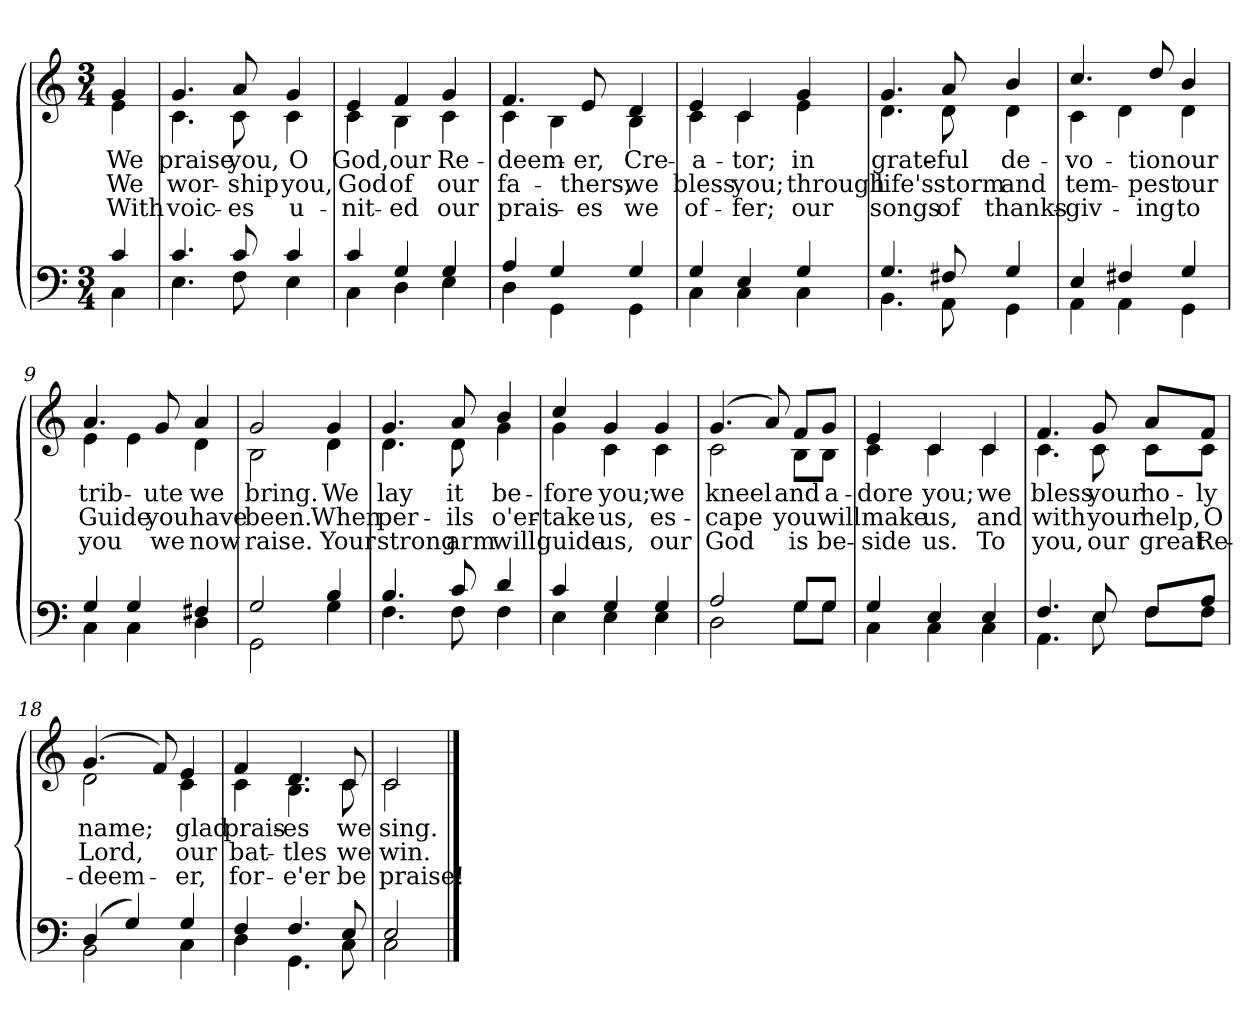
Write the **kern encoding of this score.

**kern	**kern	**text	**text	**text
*part2	*part1	*part1	*part1	*part1
*staff2	*staff1	*staff1	*staff1	*staff1
*clefF4	*clefG2	*	*	*
*k[]	*k[]	*	*	*
*M3/4	*M3/4	*	*	*
=1	=1	=1	=1	=1
*^	*	*	*	*
!	!	!LO:TX:b:i:t=Verse	!	!	!
!	!	!	!LO:LY:b	!LO:LY:b	!LO:LY:b
*	*	*^	*	*	*
4c/	4C\	4g/	4e\	We	We	With
=2	=2	=2	=2	=2	=2	=2
!	!	!	!	!LO:LY:b	!LO:LY:b	!LO:LY:b
4.c/	4.E\	4.g/	4.c\	praise	wor-	voic-
!	!	!	!	!LO:LY:b	!LO:LY:b	!LO:LY:b
8c/	8F\	8a/	8c\	you,	-ship	-es
!	!	!	!	!LO:LY:b	!LO:LY:b	!LO:LY:b
4c/	4E\	4g/	4c\	O	you,	u-
=3	=3	=3	=3	=3	=3	=3
!	!	!	!	!LO:LY:b	!LO:LY:b	!LO:LY:b
4c/	4C\	4e/	4c\	God,	God	-nit-
!	!	!	!	!LO:LY:b	!LO:LY:b	!LO:LY:b
4G/	4D\	4f/	4B\	our	of	-ed
!	!	!	!	!LO:LY:b	!LO:LY:b	!LO:LY:b
4G/	4E\	4g/	4c\	Re-	our	our
=4	=4	=4	=4	=4	=4	=4
!	!	!	!	!LO:LY:b	!LO:LY:b	!LO:LY:b
4A/	4D\	4.f/	4c\	-deem-	fa-	prais-
4G/	4GG\	.	4B\	.	.	.
!	!	!	!	!LO:LY:b	!LO:LY:b	!LO:LY:b
.	.	8e/	.	-er,	-thers,	-es
!	!	!	!	!LO:LY:b	!LO:LY:b	!LO:LY:b
4G/	4GG\	4d/	4B\	Cre-	we	we
=5	=5	=5	=5	=5	=5	=5
!	!	!	!	!LO:LY:b	!LO:LY:b	!LO:LY:b
4G/	4C\	4e/	4c\	-a-	bless	of-
!	!	!	!	!LO:LY:b	!LO:LY:b	!LO:LY:b
4E/	4C\	4c/	4c\	-tor;	you;	-fer;
!!LO:LB:g=z	!!
=6-	=6-	=6-	=6-	=6-	=6-	=6-
!	!	!	!	!LO:LY:b	!LO:LY:b	!LO:LY:b
4G/	4C\	4g/	4e\	in	through	our
=7	=7	=7	=7	=7	=7	=7
!	!	!	!	!LO:LY:b	!LO:LY:b	!LO:LY:b
4.G/	4.BB\	4.g/	4.d\	grate-	life's	songs
!	!	!	!	!LO:LY:b	!LO:LY:b	!LO:LY:b
8F#X/	8AA\	8a/	8d\	-ful	storm	of
!	!	!	!	!LO:LY:b	!LO:LY:b	!LO:LY:b
4G/	4GG\	4b/	4d\	de-	and	thanks-
=8	=8	=8	=8	=8	=8	=8
!	!	!	!	!LO:LY:b	!LO:LY:b	!LO:LY:b
4E/	4AA\	4.cc/	4c\	-vo-	tem-	-giv-
4F#X/	4AA\	.	4d\	.	.	.
!	!	!	!	!LO:LY:b	!LO:LY:b	!LO:LY:b
.	.	8dd/	.	-tion	-pest	-ing
!	!	!	!	!LO:LY:b	!LO:LY:b	!LO:LY:b
4G/	4GG\	4b/	4d\	our	our	to
=9	=9	=9	=9	=9	=9	=9
!	!	!	!	!LO:LY:b	!LO:LY:b	!LO:LY:b
4G/	4C\	4.a/	4e\	trib-	Guide	you
4G/	4C\	.	4e\	.	.	.
!	!	!	!	!LO:LY:b	!LO:LY:b	!LO:LY:b
.	.	8g/	.	-ute	you	we
!	!	!	!	!LO:LY:b	!LO:LY:b	!LO:LY:b
4F#X/	4D\	4a/	4d\	we	have	now
=10	=10	=10	=10	=10	=10	=10
!	!	!	!	!LO:LY:b	!LO:LY:b	!LO:LY:b
2G/	2GG\	2g/	2B\	bring.	been.	raise.
!!LO:LB:g=z	!!
=11-	=11-	=11-	=11-	=11-	=11-	=11-
!	!	!	!	!LO:LY:b	!LO:LY:b	!LO:LY:b
4B/	4G\	4g/	4d\	We	When	Your
=12	=12	=12	=12	=12	=12	=12
!	!	!	!	!LO:LY:b	!LO:LY:b	!LO:LY:b
4.B/	4.F\	4.g/	4.d\	lay	per-	strong
!	!	!	!	!LO:LY:b	!LO:LY:b	!LO:LY:b
8c/	8F\	8a/	8d\	it	-ils	arm
!	!	!	!	!LO:LY:b	!LO:LY:b	!LO:LY:b
4d/	4F\	4b/	4g\	be-	o'er-	will
=13	=13	=13	=13	=13	=13	=13
!	!	!	!	!LO:LY:b	!LO:LY:b	!LO:LY:b
4c/	4E\	4cc/	4g\	-fore	-take	guide
!	!	!	!	!LO:LY:b	!LO:LY:b	!LO:LY:b
4G/	4E\	4g/	4c\	you;	us,	us,
!	!	!	!	!LO:LY:b	!LO:LY:b	!LO:LY:b
4G/	4E\	4g/	4c\	we	es-	our
=14	=14	=14	=14	=14	=14	=14
!	!	!	!	!LO:LY:b	!LO:LY:b	!LO:LY:b
2A/	2D\	(>4.g/	2c\	kneel	-cape	God
.	.	8a/)	.	.	.	.
!	!	!	!	!LO:LY:b	!LO:LY:b	!LO:LY:b
8G/L	8G\L	8f/L	8B\L	and	you	is
!	!	!	!	!LO:LY:b	!LO:LY:b	!LO:LY:b
8G/J	8G\J	8g/J	8B\J	a-	will	be-
=15	=15	=15	=15	=15	=15	=15
!	!	!	!	!LO:LY:b	!LO:LY:b	!LO:LY:b
4G/	4C\	4e/	4c\	-dore	make	-side
!	!	!	!	!LO:LY:b	!LO:LY:b	!LO:LY:b
4E/	4C\	4c/	4c\	you;	us,	us.
!!LO:LB:g=z	!!
=16-	=16-	=16-	=16-	=16-	=16-	=16-
!	!	!	!	!LO:LY:b	!LO:LY:b	!LO:LY:b
4E/	4C\	4c/	4c\	we	and	To
=17	=17	=17	=17	=17	=17	=17
!	!	!	!	!LO:LY:b	!LO:LY:b	!LO:LY:b
4.F/	4.AA\	4.f/	4.c\	bless	with	you,
!	!	!	!	!LO:LY:b	!LO:LY:b	!LO:LY:b
8E/	8E\	8g/	8c\	your	your	our
!	!	!	!	!LO:LY:b	!LO:LY:b	!LO:LY:b
8F/L	8F\L	8a/L	8c\L	ho-	help,	great
!	!	!	!	!LO:LY:b	!LO:LY:b	!LO:LY:b
8A/J	8F\J	8f/J	8c\J	-ly	O	Re-
=18	=18	=18	=18	=18	=18	=18
!	!	!	!	!LO:LY:b	!LO:LY:b	!LO:LY:b
(>4D/	2BB\	(>4.g/	2d\	name;	Lord,	-deem-
4G/)	.	.	.	.	.	.
.	.	8f/)	.	.	.	.
!	!	!	!	!LO:LY:b	!LO:LY:b	!LO:LY:b
4G/	4C\	4e/	4c\	glad	our	-er,
=19	=19	=19	=19	=19	=19	=19
!	!	!	!	!LO:LY:b	!LO:LY:b	!LO:LY:b
4F/	4D\	4f/	4c\	prais-	bat-	for-
!	!	!	!	!LO:LY:b	!LO:LY:b	!LO:LY:b
4.F/	4.GG\	4.d/	4.B\	-es	-tles	-e'er
!	!	!	!	!LO:LY:b	!LO:LY:b	!LO:LY:b
8E/	8C\	8c/	8c\	we	we	be
=20	=20	=20	=20	=20	=20	=20
!	!	!	!	!LO:LY:b	!LO:LY:b	!LO:LY:b
2E/	2C\	2c/	2c\	sing.	win.	praise!
*v	*v	*	*	*	*	*
*	*v	*v	*	*	*
==	==	==	==	==
*-	*-	*-	*-	*-
